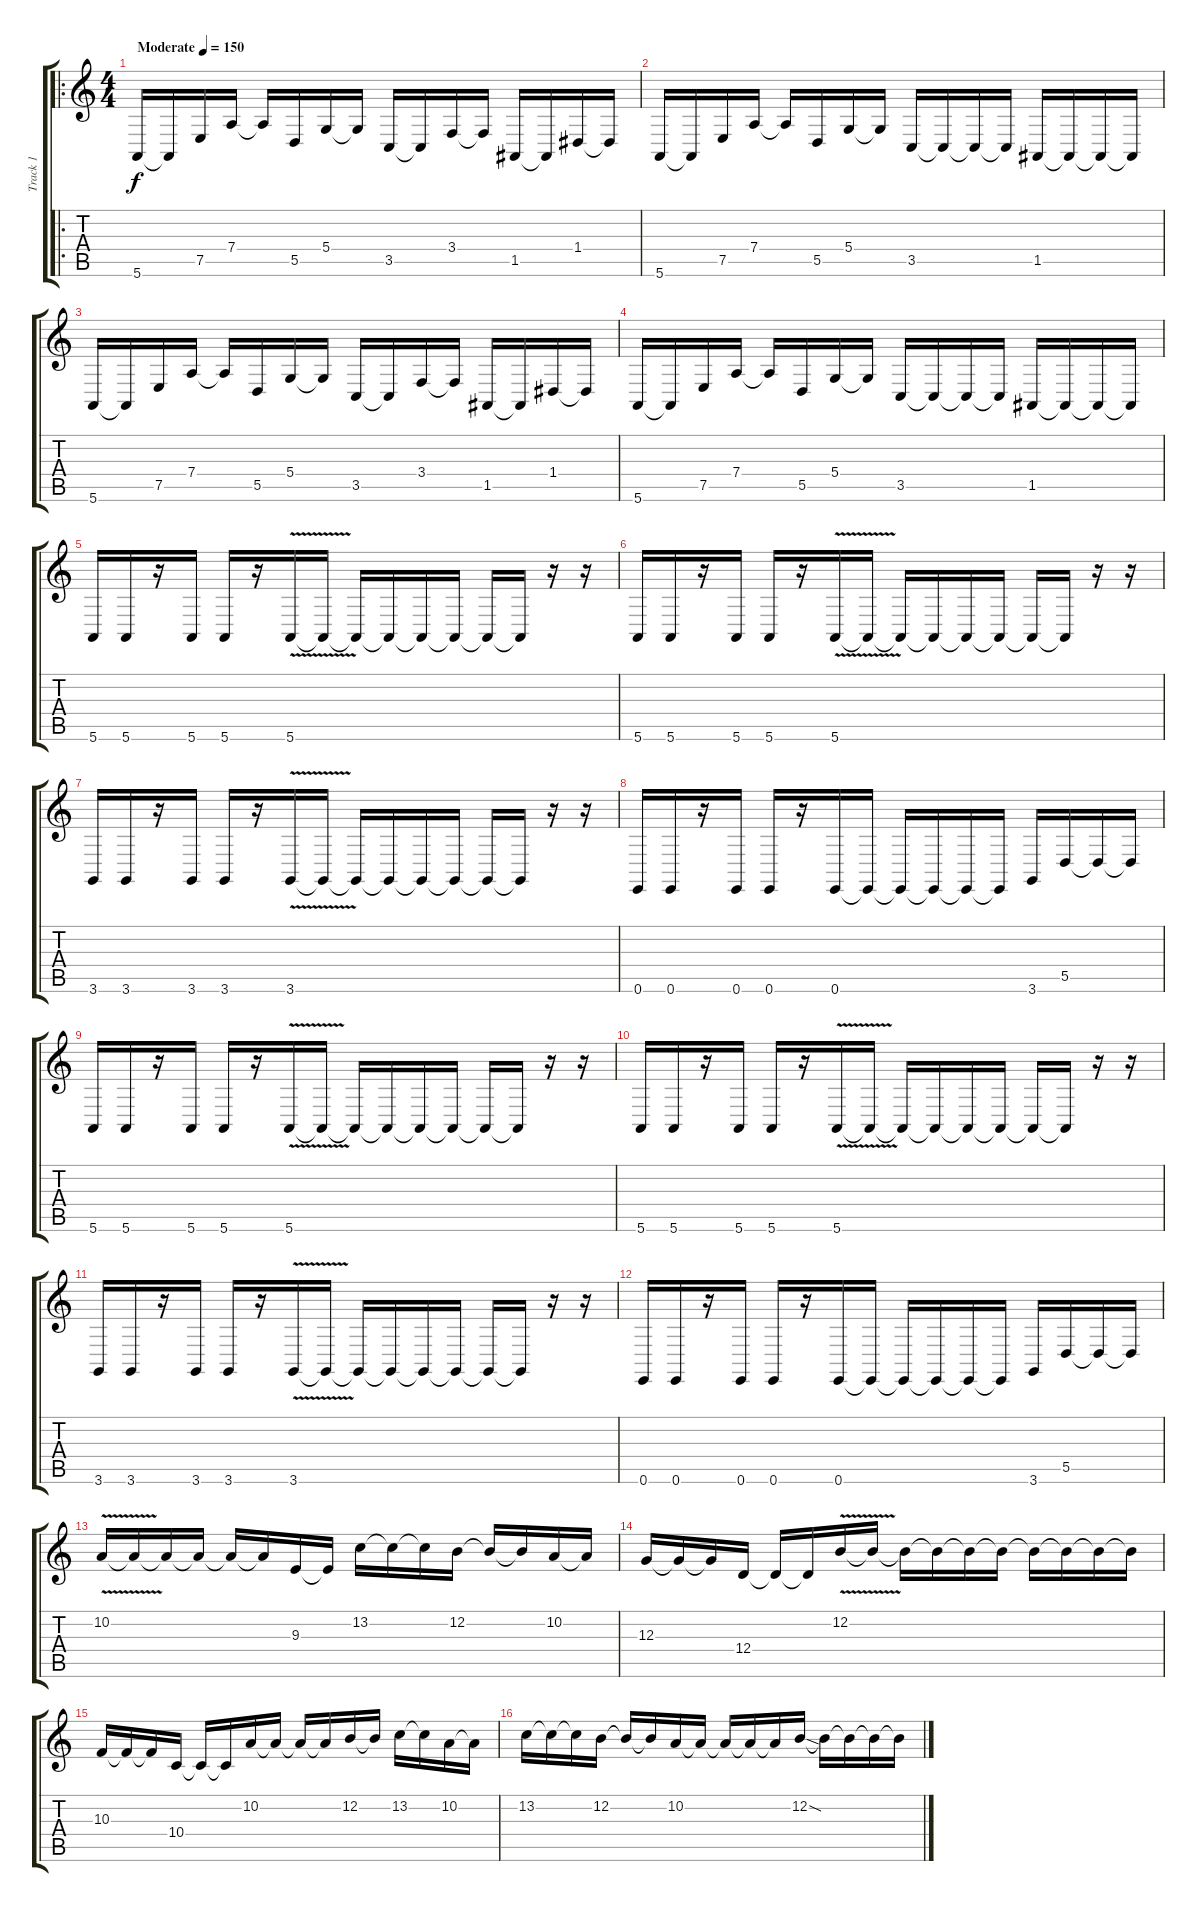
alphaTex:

\track ("Track 1" "Track 1") {instrument lead5charang}
\staff {score tabs}
\tuning (E4 B3 G3 D3 A2 E2) {hide}
\ro
\ts (4 4)
\tempo (150 "Moderate")
\clef g2
\ks c
5.6.16{dy f instrument lead5charang} 5.6{t}.16 7.5.16 7.4.16 7.4{t}.16 5.5.16 5.4.16 5.4{t}.16 3.5.16 3.5{t}.16 3.4.16 3.4{t}.16 1.5.16 1.5{t}.16 1.4.16 1.4{t}.16 |
5.6.16 5.6{t}.16 7.5.16 7.4.16 7.4{t}.16 5.5.16 5.4.16 5.4{t}.16 3.5.16 3.5{t}.16 3.5{t}.16 3.5{t}.16 1.5.16 1.5{t}.16 1.5{t}.16 1.5{t}.16 |
5.6.16 5.6{t}.16 7.5.16 7.4.16 7.4{t}.16 5.5.16 5.4.16 5.4{t}.16 3.5.16 3.5{t}.16 3.4.16 3.4{t}.16 1.5.16 1.5{t}.16 1.4.16 1.4{t}.16 |
5.6.16 5.6{t}.16 7.5.16 7.4.16 7.4{t}.16 5.5.16 5.4.16 5.4{t}.16 3.5.16 3.5{t}.16 3.5{t}.16 3.5{t}.16 1.5.16 1.5{t}.16 1.5{t}.16 1.5{t}.16 |
5.6.16 5.6.16 r.16 5.6.16 5.6.16 r.16 5.6{v}.16 5.6{t}.16 5.6{t}.16 5.6{t}.16 5.6{t}.16 5.6{t}.16 5.6{t}.16 5.6{t}.16 r.16 r.16 |
5.6.16 5.6.16 r.16 5.6.16 5.6.16 r.16 5.6{v}.16 5.6{t}.16 5.6{t}.16 5.6{t}.16 5.6{t}.16 5.6{t}.16 5.6{t}.16 5.6{t}.16 r.16 r.16 |
3.6.16 3.6.16 r.16 3.6.16 3.6.16 r.16 3.6{v}.16 3.6{t}.16 3.6{t}.16 3.6{t}.16 3.6{t}.16 3.6{t}.16 3.6{t}.16 3.6{t}.16 r.16 r.16 |
0.6.16 0.6.16 r.16 0.6.16 0.6.16 r.16 0.6.16 0.6{t}.16 0.6{t}.16 0.6{t}.16 0.6{t}.16 0.6{t}.16 3.6.16 5.5.16 5.5{t}.16 5.5{t}.16 |
5.6.16 5.6.16 r.16 5.6.16 5.6.16 r.16 5.6{v}.16 5.6{t}.16 5.6{t}.16 5.6{t}.16 5.6{t}.16 5.6{t}.16 5.6{t}.16 5.6{t}.16 r.16 r.16 |
5.6.16 5.6.16 r.16 5.6.16 5.6.16 r.16 5.6{v}.16 5.6{t}.16 5.6{t}.16 5.6{t}.16 5.6{t}.16 5.6{t}.16 5.6{t}.16 5.6{t}.16 r.16 r.16 |
3.6.16 3.6.16 r.16 3.6.16 3.6.16 r.16 3.6{v}.16 3.6{t}.16 3.6{t}.16 3.6{t}.16 3.6{t}.16 3.6{t}.16 3.6{t}.16 3.6{t}.16 r.16 r.16 |
0.6.16 0.6.16 r.16 0.6.16 0.6.16 r.16 0.6.16 0.6{t}.16 0.6{t}.16 0.6{t}.16 0.6{t}.16 0.6{t}.16 3.6.16 5.5.16 5.5{t}.16 5.5{t}.16 |
10.2{v}.16 10.2{t}.16 10.2{t}.16 10.2{t}.16 10.2{t}.16 10.2{t}.16 9.3.16 9.3{t}.16 13.2.16 13.2{t}.16 13.2{t}.16 12.2.16 12.2{t}.16 12.2{t}.16 10.2.16 10.2{t}.16 |
12.3.16 12.3{t}.16 12.3{t}.16 12.4.16 12.4{t}.16 12.4{t}.16 12.2{v}.16 12.2{t}.16 12.2{t}.16 12.2{t}.16 12.2{t}.16 12.2{t}.16 12.2{t}.16 12.2{t}.16 12.2{t}.16 12.2{t}.16 |
10.3.16 10.3{t}.16 10.3{t}.16 10.4.16 10.4{t}.16 10.4{t}.16 10.2.16 10.2{t}.16 10.2{t}.16 10.2{t}.16 12.2.16 12.2{t}.16 13.2.16 13.2{t}.16 10.2.16 10.2{t}.16 |
13.2.16 13.2{t}.16 13.2{t}.16 12.2.16 12.2{t}.16 12.2{t}.16 10.2.16 10.2{t}.16 10.2{t}.16 10.2{t}.16 10.2{t}.16 12.2{sod}.16 12.2{t}.16 12.2{t}.16 12.2{t}.16 12.2{t}.16
